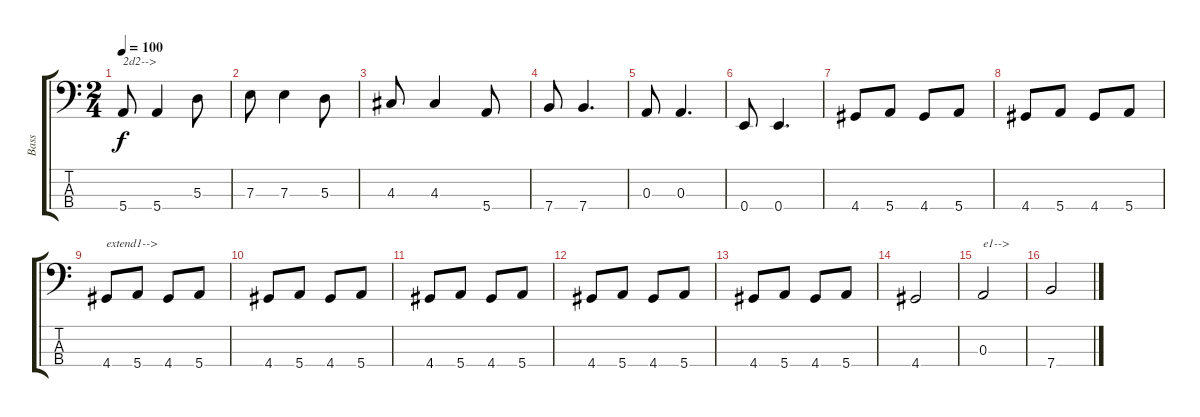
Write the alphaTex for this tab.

\track ("Bass" "Bass") {instrument electricbassfinger}
\staff {score tabs}
\tuning (G2 D2 A1 E1) {hide}
\ts (2 4)
\tempo 100
\clef f4
\ks c
5.4.8{txt "2d2-->" dy f} 5.4.4 5.3.8 |
7.3.8 7.3.4 5.3.8 |
4.3.8 4.3.4 5.4.8 |
7.4.8 7.4.4{d} |
0.3.8 0.3.4{d} |
0.4.8 0.4.4{d} |
4.4.8 5.4.8 4.4.8 5.4.8 |
4.4.8 5.4.8 4.4.8 5.4.8 |
4.4.8{txt "extend1-->"} 5.4.8 4.4.8 5.4.8 |
4.4.8 5.4.8 4.4.8 5.4.8 |
4.4.8 5.4.8 4.4.8 5.4.8 |
4.4.8 5.4.8 4.4.8 5.4.8 |
4.4.8 5.4.8 4.4.8 5.4.8 |
4.4.2 |
0.3.2{txt "e1-->"} |
7.4.2
